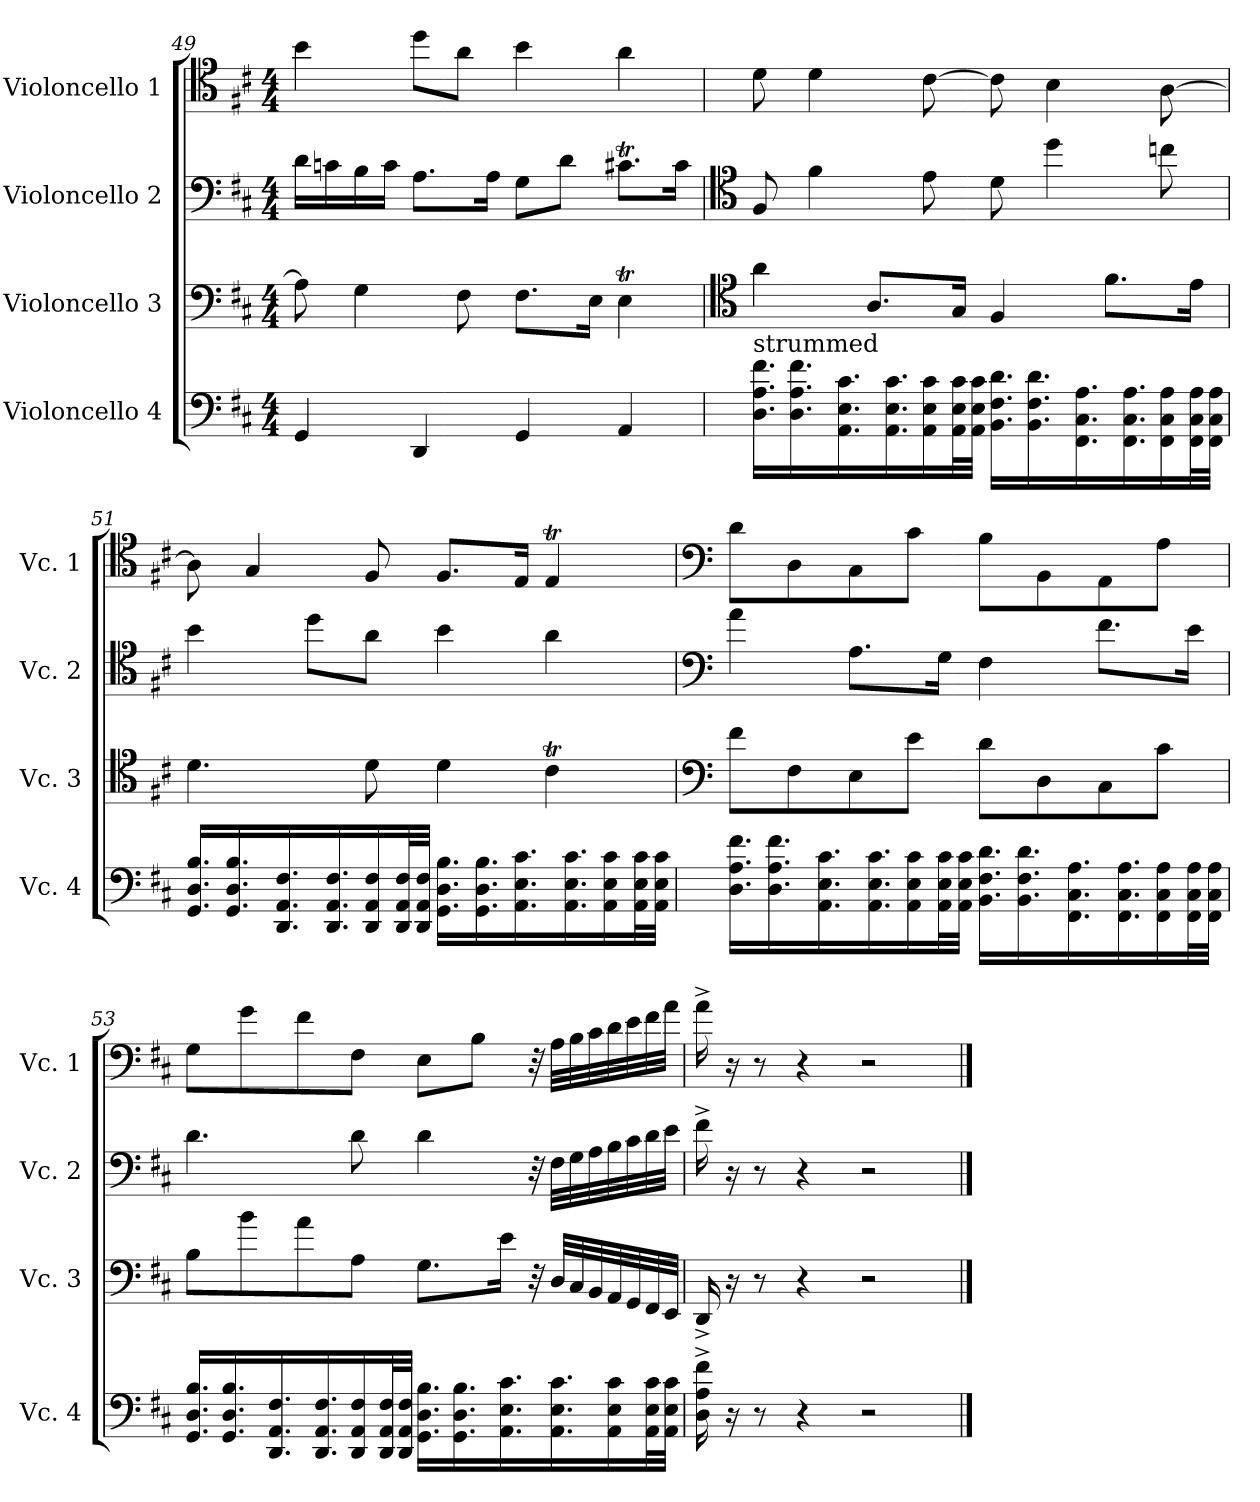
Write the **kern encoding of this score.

**kern	**kern	**kern	**kern
*part4	*part3	*part2	*part1
*staff4	*staff3	*staff2	*staff1
*I"Violoncello 4	*I"Violoncello 3	*I"Violoncello 2	*I"Violoncello 1
*I'Vc. 4	*I'Vc. 3	*I'Vc. 2	*I'Vc. 1
*clefF4	*clefF4	*clefF4	*clefC4
*k[f#c#]	*k[f#c#]	*k[f#c#]	*k[f#c#]
*M4/4	*M4/4	*M4/4	*M4/4
=49	=49	=49	=49
4GG/	8A\]	16d\LL	4b\
.	.	16cn\	.
.	4G\	16B\	.
.	.	16c\JJ	.
4DD/	.	8.A\L	8dd\L
.	8F#\	.	8a\J
.	.	16A\Jk	.
4GG/	8.F#\L	8G\L	4b\
.	.	8d\J	.
.	16E\Jk	.	.
4AA/	4ET\	8.c#Xt\L	4a\
.	.	16c#\Jk	.
!!LO:LB:g=z
=50	=50	=50	=50
*	*clefC4	*clefC4	*
!LO:TX:a:t=strummed	!	!	!
16.D\ 16.A\ 16.f#\LL	4a\	8F#/	8d\
16.D\ 16.A\ 16.f#\	.	.	.
.	.	4f#\	4d\
16.AA\ 16.E\ 16.c#\	.	.	.
.	8.A/L	.	.
16.AA\ 16.E\ 16.c#\	.	.	.
16AA\ 16E\ 16c#\	.	8e\	[8c#\
32AA\ 32E\ 32c#\L	16G/Jk	.	.
32AA\ 32E\ 32c#\JJJ	.	.	.
16.BB\ 16.F#\ 16.d\LL	4F#/	8d\	8c#\]
16.BB\ 16.F#\ 16.d\	.	.	.
.	.	4dd\	4B\
16.FF#\ 16.C#\ 16.A\	.	.	.
.	8.f#\L	.	.
16.FF#\ 16.C#\ 16.A\	.	.	.
16FF#\ 16C#\ 16A\	.	8ccn\	[8A\
32FF#\ 32C#\ 32A\L	16e\Jk	.	.
32FF#\ 32C#\ 32A\JJJ	.	.	.
=51	=51	=51	=51
16.GG/ 16.D/ 16.B/LL	4.d\	4b\	8A\]
16.GG/ 16.D/ 16.B/	.	.	.
.	.	.	4G/
16.DD/ 16.AA/ 16.F#/	.	.	.
.	.	8dd\L	.
16.DD/ 16.AA/ 16.F#/	.	.	.
16DD/ 16AA/ 16F#/	8d\	8a\J	8F#/
32DD/ 32AA/ 32F#/L	.	.	.
32DD/ 32AA/ 32F#/JJJ	.	.	.
16.GG\ 16.D\ 16.B\LL	4d\	4b\	8.F#/L
16.GG\ 16.D\ 16.B\	.	.	.
16.AA\ 16.E\ 16.c#\	.	.	16E/Jk
.	4c#t\	4a\	4ET/
16.AA\ 16.E\ 16.c#\	.	.	.
16AA\ 16E\ 16c#\	.	.	.
32AA\ 32E\ 32c#\L	.	.	.
32AA\ 32E\ 32c#\JJJ	.	.	.
!!LO:LB:g=z
=52	=52	=52	=52
*	*clefF4	*clefF4	*clefF4
16.D\ 16.A\ 16.f#\LL	8f#\L	4a\	8d\L
16.D\ 16.A\ 16.f#\	.	.	.
.	8F#\	.	8D\
16.AA\ 16.E\ 16.c#\	.	.	.
.	8E\	8.A\L	8C#\
16.AA\ 16.E\ 16.c#\	.	.	.
16AA\ 16E\ 16c#\	8e\J	.	8c#\J
32AA\ 32E\ 32c#\L	.	16G\Jk	.
32AA\ 32E\ 32c#\JJJ	.	.	.
16.BB\ 16.F#\ 16.d\LL	8d\L	4F#\	8B\L
16.BB\ 16.F#\ 16.d\	.	.	.
.	8D\	.	8BB\
16.FF#\ 16.C#\ 16.A\	.	.	.
.	8C#\	8.f#\L	8AA\
16.FF#\ 16.C#\ 16.A\	.	.	.
16FF#\ 16C#\ 16A\	8c#\J	.	8A\J
32FF#\ 32C#\ 32A\L	.	16e\Jk	.
32FF#\ 32C#\ 32A\JJJ	.	.	.
=53	=53	=53	=53
16.GG/ 16.D/ 16.B/LL	8B\L	4.d\	8G\L
16.GG/ 16.D/ 16.B/	.	.	.
.	8b\	.	8g\
16.DD/ 16.AA/ 16.F#/	.	.	.
.	8a\	.	8f#\
16.DD/ 16.AA/ 16.F#/	.	.	.
16DD/ 16AA/ 16F#/	8A\J	8d\	8F#\J
32DD/ 32AA/ 32F#/L	.	.	.
32DD/ 32AA/ 32F#/JJJ	.	.	.
16.GG\ 16.D\ 16.B\LL	8.G\L	4d\	8E\L
16.GG\ 16.D\ 16.B\	.	.	.
.	.	.	8B\J
16.AA\ 16.E\ 16.c#\	16e\Jk	.	.
.	32r	32r	32r
16.AA\ 16.E\ 16.c#\	32D/LLL	32F#\LLL	32A\LLL
.	32C#/	32G\	32B\
.	32BB/	32A\	32c#\
16AA\ 16E\ 16c#\	32AA/	32B\	32d\
.	32GG/	32c#\	32e\
32AA\ 32E\ 32c#\L	32FF#/	32d\	32f#\
32AA\ 32E\ 32c#\JJJ	32EE/JJJ	32e\JJJ	32a\JJJ
=54	=54	=54	=54
16D\^ 16A\^ 16f#\^	16DD^/	16f#^\	16a^\
16r	16r	16r	16r
8r	8r	8r	8r
4r	4r	4r	4r
2r	2r	2r	2r
==	==	==	==
*-	*-	*-	*-
